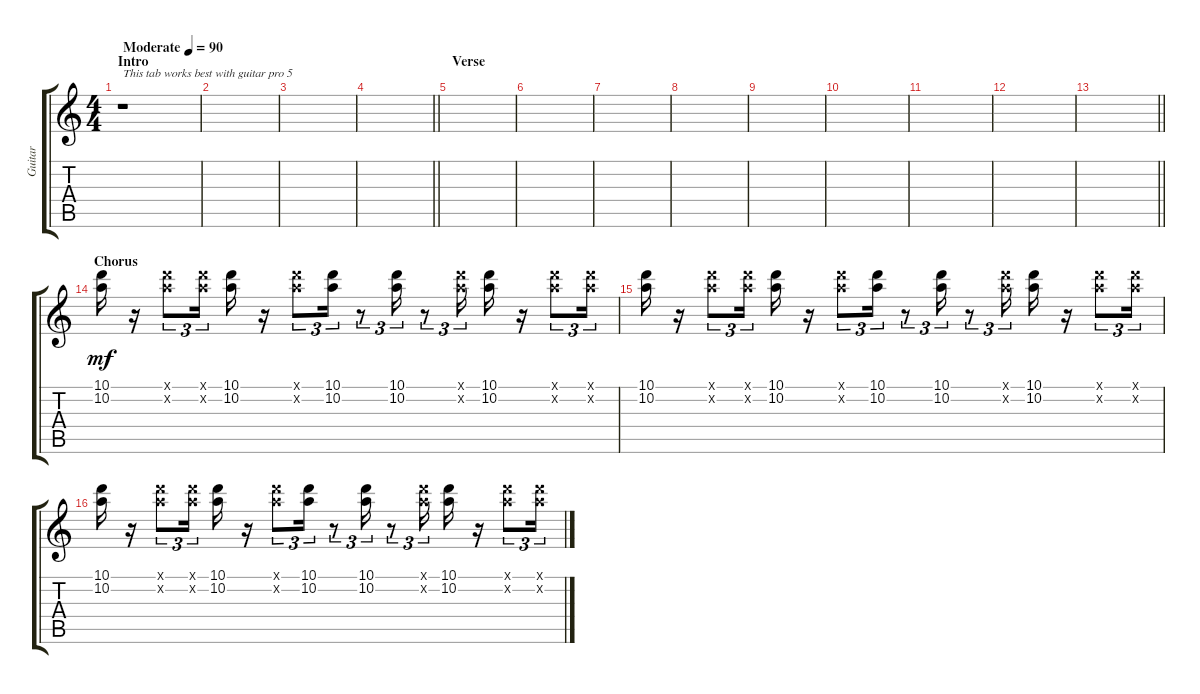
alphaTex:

\track ("Guitar" "Guitar") {instrument electricguitarclean}
\staff {score tabs}
\tuning (E4 B3 G3 D3 A2 E2) {hide}
\ts (4 4)
\section ("" "Intro")
\tempo (90 "Moderate")
\clef g2
\ks c
r.1{txt "This tab works best with guitar pro 5" dy mf instrument electricguitarclean} |
|
|
\barLineRight lightlight
|
\section ("" "Verse")
|
|
|
|
|
|
|
|
\barLineRight lightlight
|
\section ("" "Chorus")
(10.1 10.2).16 r.16 (10.1{x} 10.2{x}).8{tu (3 2)} (10.1{x} 10.2{x}).16{tu (3 2)} (10.1 10.2).16 r.16 (10.1{x} 10.2{x}).8{tu (3 2)} (10.1 10.2).16{tu (3 2)} r.8{tu (3 2)} (10.1 10.2).16{tu (3 2)} r.8{tu (3 2)} (10.1{x} 10.2{x}).16{tu (3 2)} (10.1 10.2).16 r.16 (10.1{x} 10.2{x}).8{tu (3 2)} (10.1{x} 10.2{x}).16{tu (3 2)} |
(10.1 10.2).16 r.16 (10.1{x} 10.2{x}).8{tu (3 2)} (10.1{x} 10.2{x}).16{tu (3 2)} (10.1 10.2).16 r.16 (10.1{x} 10.2{x}).8{tu (3 2)} (10.1 10.2).16{tu (3 2)} r.8{tu (3 2)} (10.1 10.2).16{tu (3 2)} r.8{tu (3 2)} (10.1{x} 10.2{x}).16{tu (3 2)} (10.1 10.2).16 r.16 (10.1{x} 10.2{x}).8{tu (3 2)} (10.1{x} 10.2{x}).16{tu (3 2)} |
(10.1 10.2).16 r.16 (10.1{x} 10.2{x}).8{tu (3 2)} (10.1{x} 10.2{x}).16{tu (3 2)} (10.1 10.2).16 r.16 (10.1{x} 10.2{x}).8{tu (3 2)} (10.1 10.2).16{tu (3 2)} r.8{tu (3 2)} (10.1 10.2).16{tu (3 2)} r.8{tu (3 2)} (10.1{x} 10.2{x}).16{tu (3 2)} (10.1 10.2).16 r.16 (10.1{x} 10.2{x}).8{tu (3 2)} (10.1{x} 10.2{x}).16{tu (3 2)}
